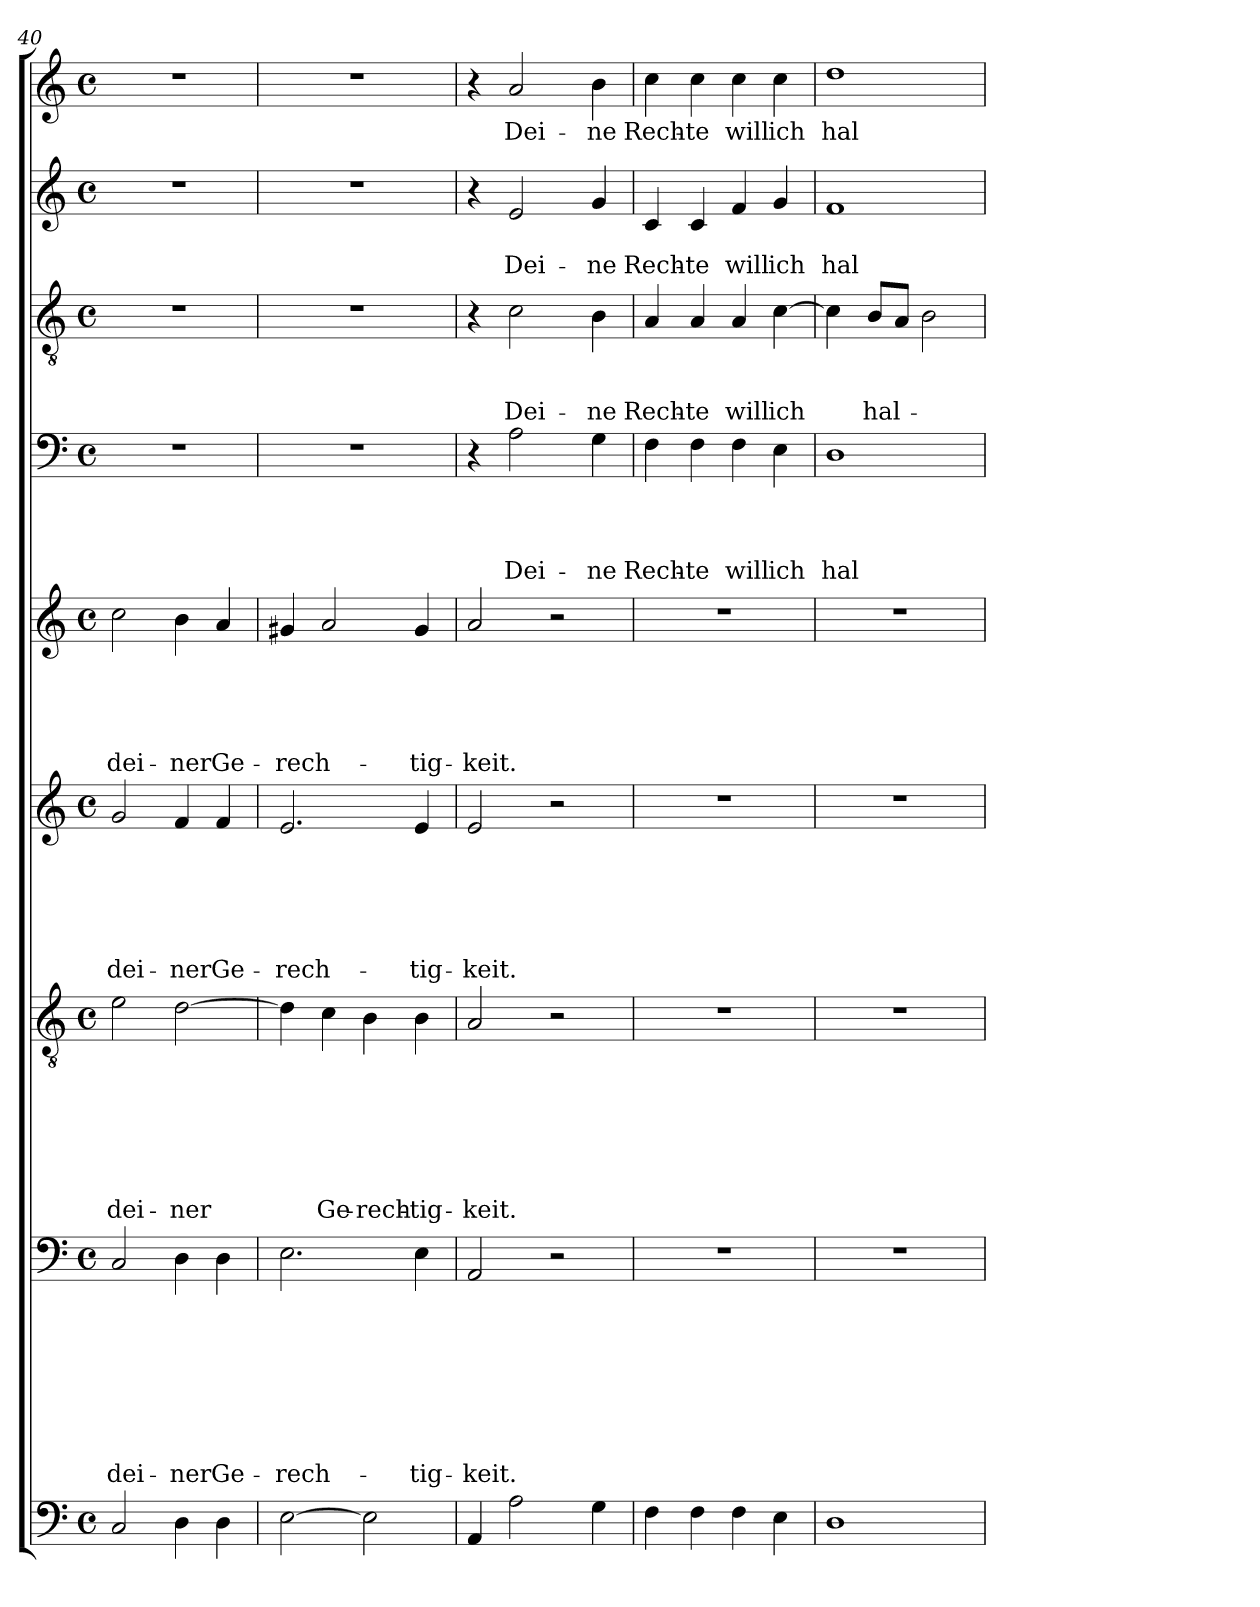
**kern	**kern	**text	**text	**text	**text	**text	**text	**text	**text	**kern	**text	**text	**text	**text	**text	**text	**text	**kern	**text	**text	**text	**text	**text	**text	**kern	**text	**text	**text	**text	**text	**kern	**text	**text	**text	**text	**kern	**text	**text	**text	**kern	**text	**text	**kern	**text
*part9	*part8	*part8	*part8	*part8	*part8	*part8	*part8	*part8	*part8	*part7	*part7	*part7	*part7	*part7	*part7	*part7	*part7	*part6	*part6	*part6	*part6	*part6	*part6	*part6	*part5	*part5	*part5	*part5	*part5	*part5	*part4	*part4	*part4	*part4	*part4	*part3	*part3	*part3	*part3	*part2	*part2	*part2	*part1	*part1
*staff9	*staff8	*staff8	*staff8	*staff8	*staff8	*staff8	*staff8	*staff8	*staff8	*staff7	*staff7	*staff7	*staff7	*staff7	*staff7	*staff7	*staff7	*staff6	*staff6	*staff6	*staff6	*staff6	*staff6	*staff6	*staff5	*staff5	*staff5	*staff5	*staff5	*staff5	*staff4	*staff4	*staff4	*staff4	*staff4	*staff3	*staff3	*staff3	*staff3	*staff2	*staff2	*staff2	*staff1	*staff1
*clefF4	*clefF4	*	*	*	*	*	*	*	*	*clefGv2	*	*	*	*	*	*	*	*clefG2	*	*	*	*	*	*	*clefG2	*	*	*	*	*	*clefF4	*	*	*	*	*clefGv2	*	*	*	*clefG2	*	*	*clefG2	*
*k[]	*k[]	*	*	*	*	*	*	*	*	*k[]	*	*	*	*	*	*	*	*k[]	*	*	*	*	*	*	*k[]	*	*	*	*	*	*k[]	*	*	*	*	*k[]	*	*	*	*k[]	*	*	*k[]	*
*C:	*C:	*	*	*	*	*	*	*	*	*C:	*	*	*	*	*	*	*	*C:	*	*	*	*	*	*	*C:	*	*	*	*	*	*C:	*	*	*	*	*C:	*	*	*	*C:	*	*	*C:	*
*M4/4	*M4/4	*	*	*	*	*	*	*	*	*M4/4	*	*	*	*	*	*	*	*M4/4	*	*	*	*	*	*	*M4/4	*	*	*	*	*	*M4/4	*	*	*	*	*M4/4	*	*	*	*M4/4	*	*	*M4/4	*
*met(c)	*met(c)	*	*	*	*	*	*	*	*	*met(c)	*	*	*	*	*	*	*	*met(c)	*	*	*	*	*	*	*met(c)	*	*	*	*	*	*met(c)	*	*	*	*	*met(c)	*	*	*	*met(c)	*	*	*met(c)	*
=40	=40	=40	=40	=40	=40	=40	=40	=40	=40	=40	=40	=40	=40	=40	=40	=40	=40	=40	=40	=40	=40	=40	=40	=40	=40	=40	=40	=40	=40	=40	=40	=40	=40	=40	=40	=40	=40	=40	=40	=40	=40	=40	=40	=40
!	!	!	!	!	!	!	!	!	!LO:LY:b	!	!	!	!	!	!	!	!LO:LY:b	!	!	!	!	!	!	!LO:LY:b	!	!	!	!	!	!LO:LY:b	!	!	!	!	!	!	!	!	!	!	!	!	!	!
2C/	2C/	.	.	.	.	.	.	.	dei-	2e\	.	.	.	.	.	.	dei-	2g/	.	.	.	.	.	dei-	2cc\	.	.	.	.	dei-	1r	.	.	.	.	1r	.	.	.	1r	.	.	1r	.
!	!	!	!	!	!	!	!	!	!LO:LY:b	!	!	!	!	!	!	!	!LO:LY:b	!	!	!	!	!	!	!LO:LY:b	!	!	!	!	!	!LO:LY:b	!	!	!	!	!	!	!	!	!	!	!	!	!	!
4D\	4D\	.	.	.	.	.	.	.	-ner	[2d\	.	.	.	.	.	.	-ner	4f/	.	.	.	.	.	-ner	4b\	.	.	.	.	-ner	.	.	.	.	.	.	.	.	.	.	.	.	.	.
!	!	!	!	!	!	!	!	!	!LO:LY:b	!	!	!	!	!	!	!	!	!	!	!	!	!	!	!LO:LY:b	!	!	!	!	!	!LO:LY:b	!	!	!	!	!	!	!	!	!	!	!	!	!	!
4D\	4D\	.	.	.	.	.	.	.	Ge-	.	.	.	.	.	.	.	.	4f/	.	.	.	.	.	Ge-	4a/	.	.	.	.	Ge-	.	.	.	.	.	.	.	.	.	.	.	.	.	.
=41	=41	=41	=41	=41	=41	=41	=41	=41	=41	=41	=41	=41	=41	=41	=41	=41	=41	=41	=41	=41	=41	=41	=41	=41	=41	=41	=41	=41	=41	=41	=41	=41	=41	=41	=41	=41	=41	=41	=41	=41	=41	=41	=41	=41
!	!	!	!	!	!	!	!	!	!LO:LY:b	!	!	!	!	!	!	!	!	!	!	!	!	!	!	!LO:LY:b	!	!	!	!	!	!LO:LY:b	!	!	!	!	!	!	!	!	!	!	!	!	!	!
[2E\	2.E\	.	.	.	.	.	.	.	-rech-	4d\]	.	.	.	.	.	.	.	2.e/	.	.	.	.	.	-rech-	4g#X/	.	.	.	.	-rech-	1r	.	.	.	.	1r	.	.	.	1r	.	.	1r	.
!	!	!	!	!	!	!	!	!	!	!	!	!	!	!	!	!	!LO:LY:b	!	!	!	!	!	!	!	!	!	!	!	!	!	!	!	!	!	!	!	!	!	!	!	!	!	!	!
.	.	.	.	.	.	.	.	.	.	4c\	.	.	.	.	.	.	Ge-	.	.	.	.	.	.	.	2a/	.	.	.	.	.	.	.	.	.	.	.	.	.	.	.	.	.	.	.
!	!	!	!	!	!	!	!	!	!	!	!	!	!	!	!	!	!LO:LY:b	!	!	!	!	!	!	!	!	!	!	!	!	!	!	!	!	!	!	!	!	!	!	!	!	!	!	!
2E\]	.	.	.	.	.	.	.	.	.	4B\	.	.	.	.	.	.	-rech-	.	.	.	.	.	.	.	.	.	.	.	.	.	.	.	.	.	.	.	.	.	.	.	.	.	.	.
!	!	!	!	!	!	!	!	!	!LO:LY:b	!	!	!	!	!	!	!	!LO:LY:b	!	!	!	!	!	!	!LO:LY:b	!	!	!	!	!	!LO:LY:b	!	!	!	!	!	!	!	!	!	!	!	!	!	!
.	4E\	.	.	.	.	.	.	.	-tig-	4B\	.	.	.	.	.	.	-tig-	4e/	.	.	.	.	.	-tig-	4g#/	.	.	.	.	-tig-	.	.	.	.	.	.	.	.	.	.	.	.	.	.
=42	=42	=42	=42	=42	=42	=42	=42	=42	=42	=42	=42	=42	=42	=42	=42	=42	=42	=42	=42	=42	=42	=42	=42	=42	=42	=42	=42	=42	=42	=42	=42	=42	=42	=42	=42	=42	=42	=42	=42	=42	=42	=42	=42	=42
!	!	!	!	!	!	!	!	!	!LO:LY:b	!	!	!	!	!	!	!	!LO:LY:b	!	!	!	!	!	!	!LO:LY:b	!	!	!	!	!	!LO:LY:b	!	!	!	!	!	!	!	!	!	!	!	!	!	!
4AA/	2AA/	.	.	.	.	.	.	.	-keit.	2A/	.	.	.	.	.	.	-keit.	2e/	.	.	.	.	.	-keit.	2a/	.	.	.	.	-keit.	4r	.	.	.	.	4r	.	.	.	4r	.	.	4r	.
!	!	!	!	!	!	!	!	!	!	!	!	!	!	!	!	!	!	!	!	!	!	!	!	!	!	!	!	!	!	!	!	!	!	!	!LO:LY:b	!	!	!	!LO:LY:b	!	!	!LO:LY:b	!	!LO:LY:b
2A\	.	.	.	.	.	.	.	.	.	.	.	.	.	.	.	.	.	.	.	.	.	.	.	.	.	.	.	.	.	.	2A\	.	.	.	Dei-	2c\	.	.	Dei-	2e/	.	Dei-	2a/	Dei-
.	2r	.	.	.	.	.	.	.	.	2r	.	.	.	.	.	.	.	2r	.	.	.	.	.	.	2r	.	.	.	.	.	.	.	.	.	.	.	.	.	.	.	.	.	.	.
!	!	!	!	!	!	!	!	!	!	!	!	!	!	!	!	!	!	!	!	!	!	!	!	!	!	!	!	!	!	!	!	!	!	!	!LO:LY:b	!	!	!	!LO:LY:b	!	!	!LO:LY:b	!	!LO:LY:b
4G\	.	.	.	.	.	.	.	.	.	.	.	.	.	.	.	.	.	.	.	.	.	.	.	.	.	.	.	.	.	.	4G\	.	.	.	-ne	4B\	.	.	-ne	4g/	.	-ne	4b\	-ne
!!LO:LB:g=z
=43	=43	=43	=43	=43	=43	=43	=43	=43	=43	=43	=43	=43	=43	=43	=43	=43	=43	=43	=43	=43	=43	=43	=43	=43	=43	=43	=43	=43	=43	=43	=43	=43	=43	=43	=43	=43	=43	=43	=43	=43	=43	=43	=43	=43
!	!	!	!	!	!	!	!	!	!	!	!	!	!	!	!	!	!	!	!	!	!	!	!	!	!	!	!	!	!	!	!	!	!	!	!LO:LY:b	!	!	!	!LO:LY:b	!	!	!LO:LY:b	!	!LO:LY:b
4F\	1r	.	.	.	.	.	.	.	.	1r	.	.	.	.	.	.	.	1r	.	.	.	.	.	.	1r	.	.	.	.	.	4F\	.	.	.	Rech-	4A/	.	.	Rech-	4c/	.	Rech-	4cc\	Rech-
!	!	!	!	!	!	!	!	!	!	!	!	!	!	!	!	!	!	!	!	!	!	!	!	!	!	!	!	!	!	!	!	!	!	!	!LO:LY:b	!	!	!	!LO:LY:b	!	!	!LO:LY:b	!	!LO:LY:b
4F\	.	.	.	.	.	.	.	.	.	.	.	.	.	.	.	.	.	.	.	.	.	.	.	.	.	.	.	.	.	.	4F\	.	.	.	-te	4A/	.	.	-te	4c/	.	-te	4cc\	-te
!	!	!	!	!	!	!	!	!	!	!	!	!	!	!	!	!	!	!	!	!	!	!	!	!	!	!	!	!	!	!	!	!	!	!	!LO:LY:b	!	!	!	!LO:LY:b	!	!	!LO:LY:b	!	!LO:LY:b
4F\	.	.	.	.	.	.	.	.	.	.	.	.	.	.	.	.	.	.	.	.	.	.	.	.	.	.	.	.	.	.	4F\	.	.	.	will	4A/	.	.	will	4f/	.	will	4cc\	will
!	!	!	!	!	!	!	!	!	!	!	!	!	!	!	!	!	!	!	!	!	!	!	!	!	!	!	!	!	!	!	!	!	!	!	!LO:LY:b	!	!	!	!LO:LY:b	!	!	!LO:LY:b	!	!LO:LY:b
4E\	.	.	.	.	.	.	.	.	.	.	.	.	.	.	.	.	.	.	.	.	.	.	.	.	.	.	.	.	.	.	4E\	.	.	.	ich	[4c\	.	.	ich	4g/	.	ich	4cc\	ich
=44	=44	=44	=44	=44	=44	=44	=44	=44	=44	=44	=44	=44	=44	=44	=44	=44	=44	=44	=44	=44	=44	=44	=44	=44	=44	=44	=44	=44	=44	=44	=44	=44	=44	=44	=44	=44	=44	=44	=44	=44	=44	=44	=44	=44
!	!	!	!	!	!	!	!	!	!	!	!	!	!	!	!	!	!	!	!	!	!	!	!	!	!	!	!	!	!	!	!	!	!	!	!LO:LY:b	!	!	!	!	!	!	!LO:LY:b	!	!LO:LY:b
1D	1r	.	.	.	.	.	.	.	.	1r	.	.	.	.	.	.	.	1r	.	.	.	.	.	.	1r	.	.	.	.	.	1D	.	.	.	hal-	4c\]	.	.	.	1f	.	hal-	1dd	hal-
!	!	!	!	!	!	!	!	!	!	!	!	!	!	!	!	!	!	!	!	!	!	!	!	!	!	!	!	!	!	!	!	!	!	!	!	!	!	!	!LO:LY:b	!	!	!	!	!
.	.	.	.	.	.	.	.	.	.	.	.	.	.	.	.	.	.	.	.	.	.	.	.	.	.	.	.	.	.	.	.	.	.	.	.	8B/L	.	.	hal-	.	.	.	.	.
.	.	.	.	.	.	.	.	.	.	.	.	.	.	.	.	.	.	.	.	.	.	.	.	.	.	.	.	.	.	.	.	.	.	.	.	8A/J	.	.	.	.	.	.	.	.
.	.	.	.	.	.	.	.	.	.	.	.	.	.	.	.	.	.	.	.	.	.	.	.	.	.	.	.	.	.	.	.	.	.	.	.	2B\	.	.	.	.	.	.	.	.
=	=	=	=	=	=	=	=	=	=	=	=	=	=	=	=	=	=	=	=	=	=	=	=	=	=	=	=	=	=	=	=	=	=	=	=	=	=	=	=	=	=	=	=	=
*-	*-	*-	*-	*-	*-	*-	*-	*-	*-	*-	*-	*-	*-	*-	*-	*-	*-	*-	*-	*-	*-	*-	*-	*-	*-	*-	*-	*-	*-	*-	*-	*-	*-	*-	*-	*-	*-	*-	*-	*-	*-	*-	*-	*-
